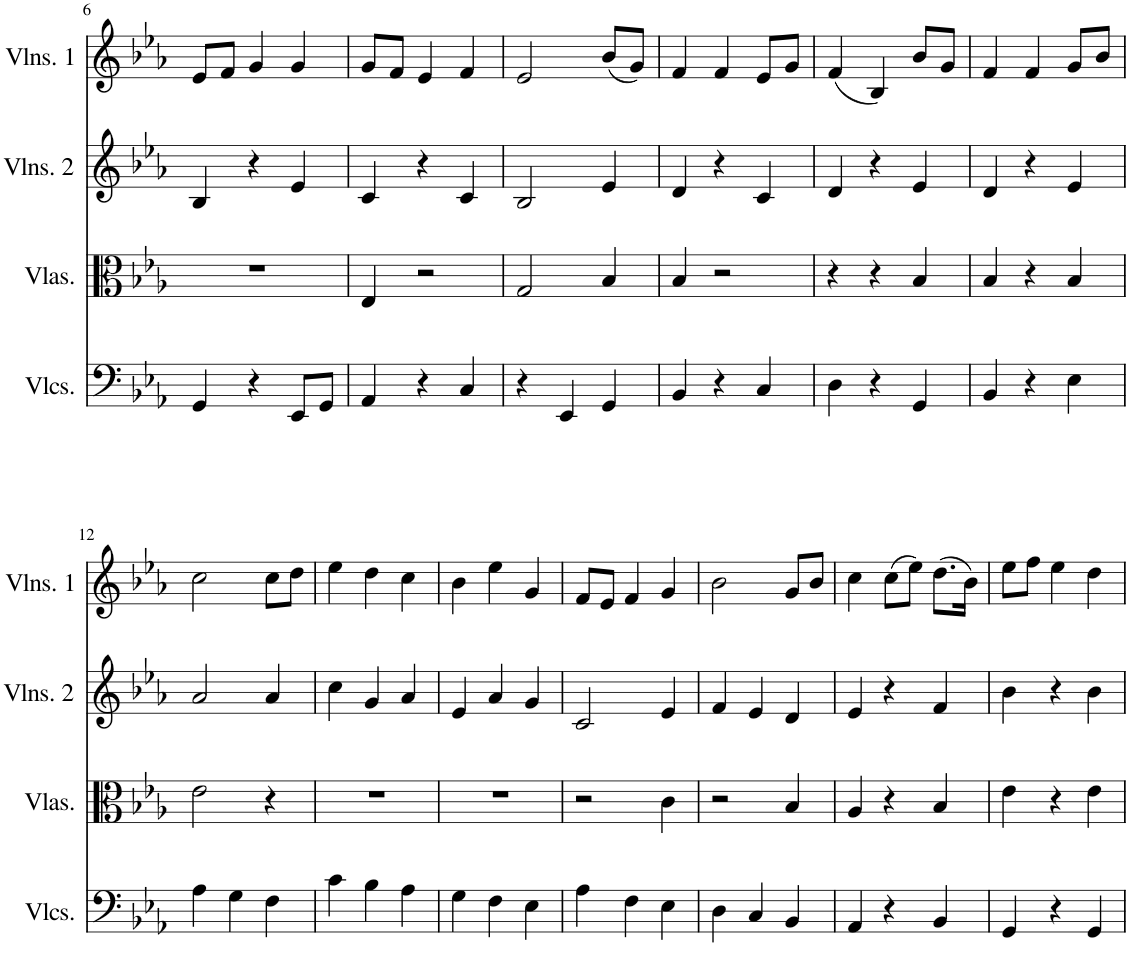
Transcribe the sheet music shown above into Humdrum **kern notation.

**kern	**kern	**kern	**kern
*part4	*part3	*part2	*part1
*staff4	*staff3	*staff2	*staff1
*I"Violoncellos	*I"Violas	*I"Violins 2	*I"Violins 1
*I'Vlcs.	*I'Vlas.	*I'Vlns. 2	*I'Vlns. 1
!!LO:PB:g=z
*clefF4	*clefC3	*clefG2	*clefG2
*k[b-e-a-]	*k[b-e-a-]	*k[b-e-a-]	*k[b-e-a-]
*M3/4	*M3/4	*M3/4	*M3/4
=6	=6	=6	=6
4GG/	2.r	4B-/	8e-/L
.	.	.	8f/J
4r	.	4r	4g/
8EE-/L	.	4e-/	4g/
8GG/J	.	.	.
=7	=7	=7	=7
4AA-/	4E-/	4c/	8g/L
.	.	.	8f/J
4r	2r	4r	4e-/
4C/	.	4c/	4f/
=8	=8	=8	=8
4r	2G/	2B-/	2e-/
4EE-/	.	.	.
4GG/	4B-/	4e-/	(8b-/L
.	.	.	8g/J)
=9	=9	=9	=9
4BB-/	4B-/	4d/	4f/
4r	2r	4r	4f/
4C/	.	4c/	8e-/L
.	.	.	8g/J
=10	=10	=10	=10
4D\	4r	4d/	(4f/
4r	4r	4r	4B-/)
4GG/	4B-/	4e-/	8b-/L
.	.	.	8g/J
=11	=11	=11	=11
4BB-/	4B-/	4d/	4f/
4r	4r	4r	4f/
4E-\	4B-/	4e-/	8g/L
.	.	.	8b-/J
!!LO:LB:g=z
=12	=12	=12	=12
4A-\	2e-\	2a-/	2cc\
4G\	.	.	.
4F\	4r	4a-/	8cc\L
.	.	.	8dd\J
=13	=13	=13	=13
4c\	2.r	4cc\	4ee-\
4B-\	.	4g/	4dd\
4A-\	.	4a-/	4cc\
=14	=14	=14	=14
4G\	2.r	4e-/	4b-\
4F\	.	4a-/	4ee-\
4E-\	.	4g/	4g/
=15	=15	=15	=15
4A-\	2r	2c/	8f/L
.	.	.	8e-/J
4F\	.	.	4f/
4E-\	4c\	4e-/	4g/
=16	=16	=16	=16
4D\	2r	4f/	2b-\
4C/	.	4e-/	.
4BB-/	4B-/	4d/	8g/L
.	.	.	8b-/J
=17	=17	=17	=17
4AA-/	4A-/	4e-/	4cc\
4r	4r	4r	(8cc\L
.	.	.	8ee-\J)
4BB-/	4B-/	4f/	(8.dd\L
.	.	.	16b-\Jk)
=18	=18	=18	=18
4GG/	4e-\	4b-\	8ee-\L
.	.	.	8ff\J
4r	4r	4r	4ee-\
4GG/	4e-\	4b-\	4dd\
=	=	=	=
*-	*-	*-	*-
